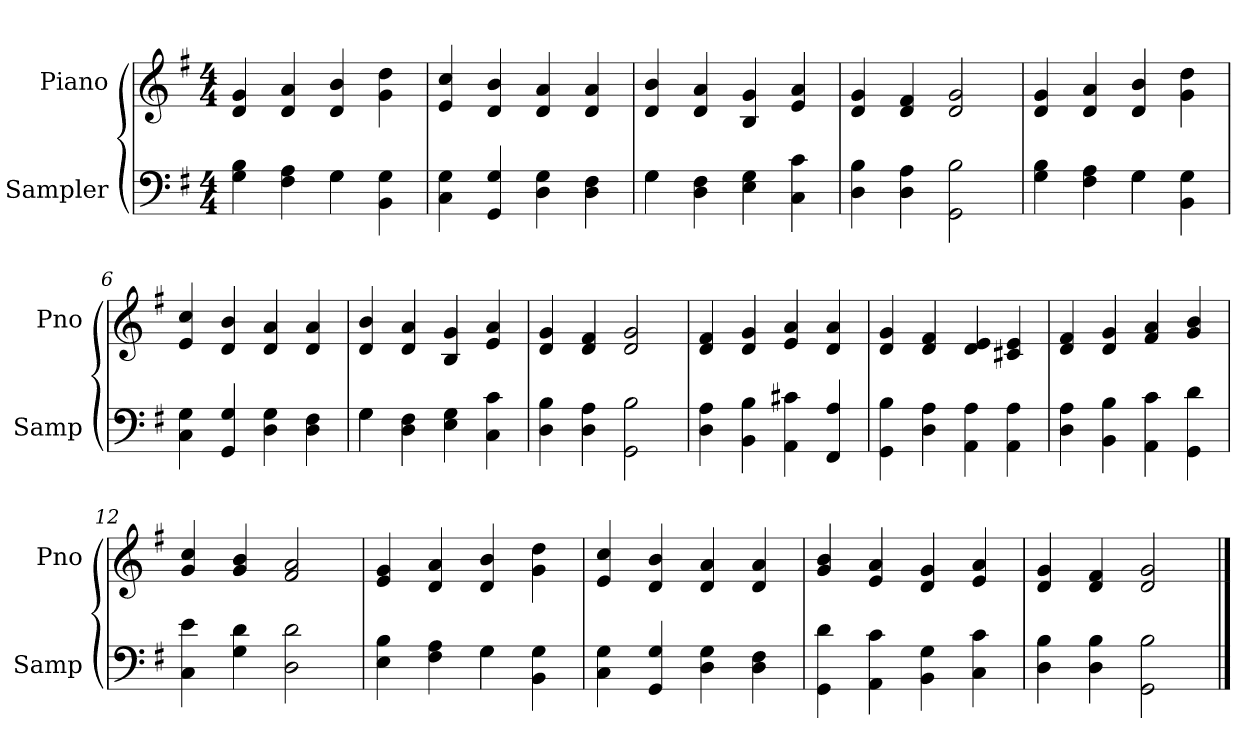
**kern	**kern
*part2	*part1
*staff2	*staff1
*I"Sampler	*I"Piano
*I'Samp	*I'Pno
*clefF4	*clefG2
*k[f#]	*k[f#]
*G:	*G:
*M4/4	*M4/4
=1	=1
*^	*
4G 4B	2ryy	4d 4g
4F# 4A	.	4d 4a
4G\	4G	4d 4b
4BB 4G	4ryy	4g 4dd
*v	*v	*
=2	=2
4C 4G	4e 4cc
4GG 4G	4d 4b
4D 4G	4d 4a
4D 4F#	4d 4a
=3	=3
*^	*
4G\	4G	4d 4b
4D 4F#	2.ryy	4d 4a
4E 4G	.	4B 4g
4C 4c	.	4e 4a
*v	*v	*
=4	=4
4D 4B	4d 4g
4D 4A	4d 4f#
2GG 2B	2d 2g
=5	=5
*^	*
4G 4B	2ryy	4d 4g
4F# 4A	.	4d 4a
4G\	4G	4d 4b
4BB 4G	4ryy	4g 4dd
*v	*v	*
=6	=6
4C 4G	4e 4cc
4GG 4G	4d 4b
4D 4G	4d 4a
4D 4F#	4d 4a
=7	=7
*^	*
4G\	4G	4d 4b
4D 4F#	2.ryy	4d 4a
4E 4G	.	4B 4g
4C 4c	.	4e 4a
*v	*v	*
=8	=8
4D 4B	4d 4g
4D 4A	4d 4f#
2GG 2B	2d 2g
=9	=9
4D 4A	4d 4f#
4BB 4B	4d 4g
4AA 4c#X	4e 4a
4FF# 4A	4d 4a
=10	=10
4GG 4B	4d 4g
4D 4A	4d 4f#
4AA 4A	4d 4e
4AA 4A	4c#X 4e
=11	=11
4D 4A	4d 4f#
4BB 4B	4d 4g
4AA 4c	4f# 4a
4GG 4d	4g 4b
=12	=12
4C 4e	4g 4cc
4G 4d	4g 4b
2D 2d	2f# 2a
=13	=13
*^	*
4E 4B	2ryy	4e 4g
4F# 4A	.	4d 4a
4G\	4G	4d 4b
4BB 4G	4ryy	4g 4dd
*v	*v	*
=14	=14
4C 4G	4e 4cc
4GG 4G	4d 4b
4D 4G	4d 4a
4D 4F#	4d 4a
=15	=15
4GG 4d	4g 4b
4AA 4c	4e 4a
4BB 4G	4d 4g
4C 4c	4e 4a
=16	=16
4D 4B	4d 4g
4D 4B	4d 4f#
2GG 2B	2d 2g
==	==
*-	*-
